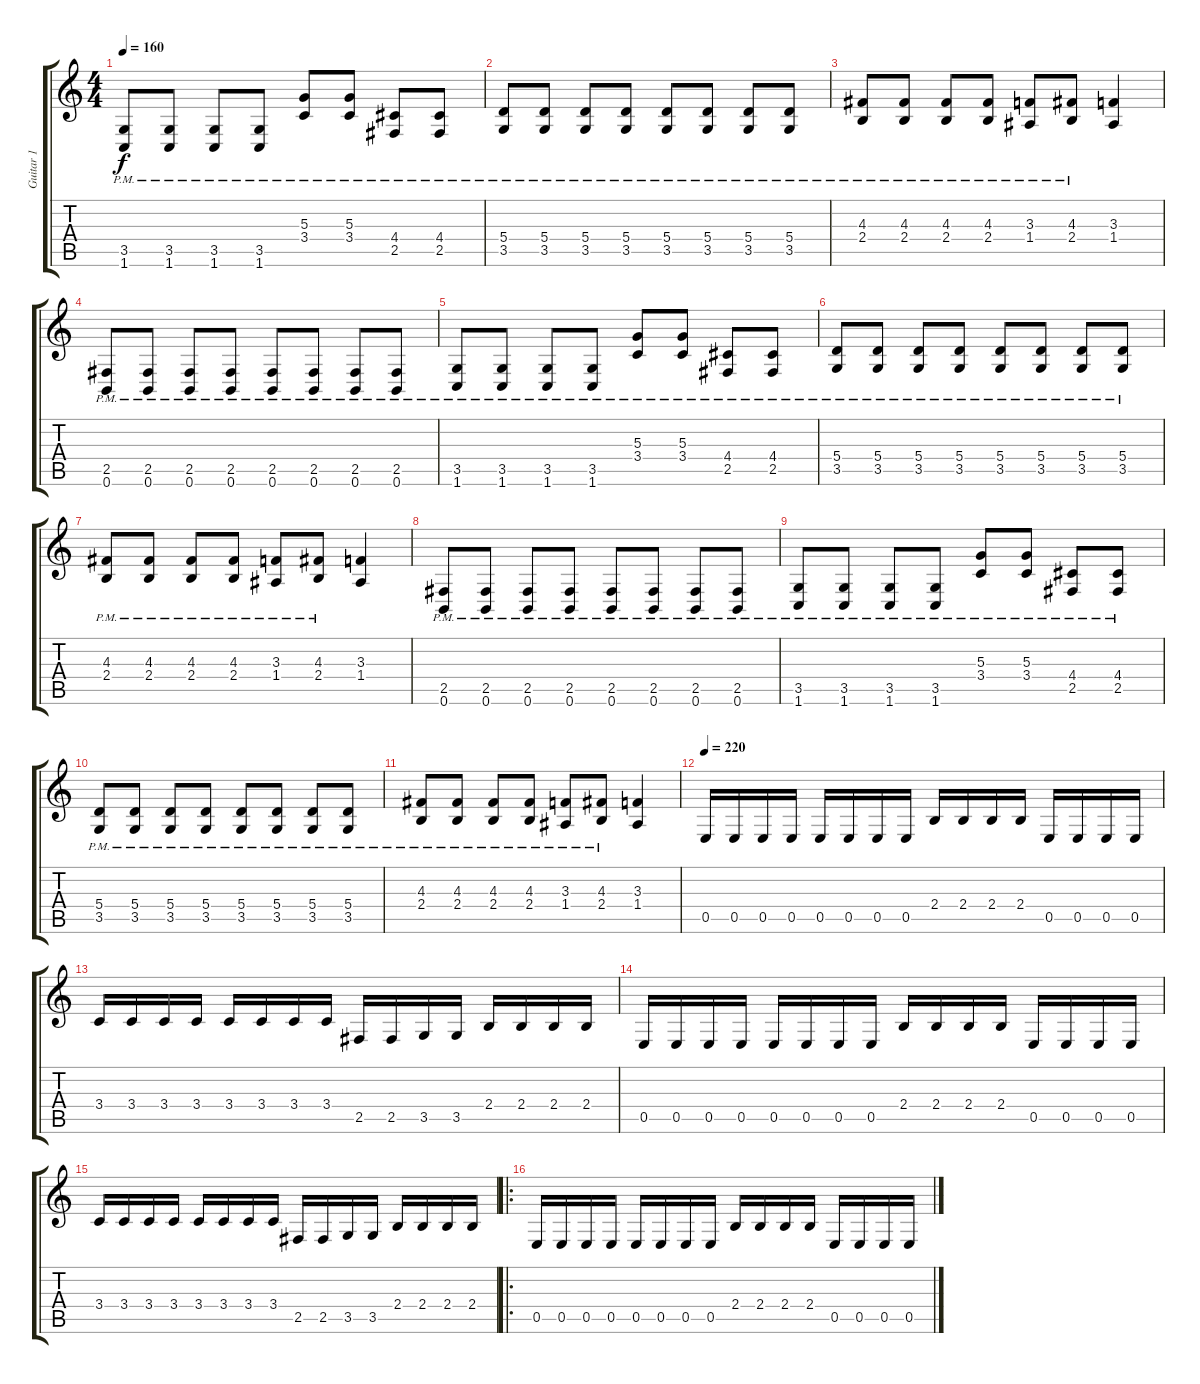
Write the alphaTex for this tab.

\track ("Guitar 1" "Guitar 1") {instrument distortionguitar}
\staff {score tabs}
\tuning (B3 Gb3 D3 A2 E2 B1) {hide}
\ts (4 4)
\tempo 160
\clef g2
\ks c
(3.5{pm} 1.6{pm}).8{dy f} (3.5{pm} 1.6{pm}).8 (3.5{pm} 1.6{pm}).8 (3.5{pm} 1.6{pm}).8 (5.3{pm} 3.4{pm}).8 (5.3{pm} 3.4{pm}).8 (4.4{pm} 2.5{pm}).8 (4.4{pm} 2.5{pm}).8 |
(5.4{pm} 3.5{pm}).8 (5.4{pm} 3.5{pm}).8 (5.4{pm} 3.5{pm}).8 (5.4{pm} 3.5{pm}).8 (5.4{pm} 3.5{pm}).8 (5.4{pm} 3.5{pm}).8 (5.4{pm} 3.5{pm}).8 (5.4{pm} 3.5{pm}).8 |
(4.3{pm} 2.4{pm}).8 (4.3{pm} 2.4{pm}).8 (4.3{pm} 2.4{pm}).8 (4.3{pm} 2.4{pm}).8 (3.3{pm} 1.4{pm}).8 (4.3{pm} 2.4{pm}).8 (3.3 1.4).4 |
(2.5{pm} 0.6{pm}).8 (2.5{pm} 0.6{pm}).8 (2.5{pm} 0.6{pm}).8 (2.5{pm} 0.6{pm}).8 (2.5{pm} 0.6{pm}).8 (2.5{pm} 0.6{pm}).8 (2.5{pm} 0.6{pm}).8 (2.5{pm} 0.6{pm}).8 |
(3.5{pm} 1.6{pm}).8 (3.5{pm} 1.6{pm}).8 (3.5{pm} 1.6{pm}).8 (3.5{pm} 1.6{pm}).8 (5.3{pm} 3.4{pm}).8 (5.3{pm} 3.4{pm}).8 (4.4{pm} 2.5{pm}).8 (4.4{pm} 2.5{pm}).8 |
(5.4{pm} 3.5{pm}).8 (5.4{pm} 3.5{pm}).8 (5.4{pm} 3.5{pm}).8 (5.4{pm} 3.5{pm}).8 (5.4{pm} 3.5{pm}).8 (5.4{pm} 3.5{pm}).8 (5.4{pm} 3.5{pm}).8 (5.4{pm} 3.5{pm}).8 |
(4.3{pm} 2.4{pm}).8 (4.3{pm} 2.4{pm}).8 (4.3{pm} 2.4{pm}).8 (4.3{pm} 2.4{pm}).8 (3.3{pm} 1.4{pm}).8 (4.3{pm} 2.4{pm}).8 (3.3 1.4).4 |
(2.5{pm} 0.6{pm}).8 (2.5{pm} 0.6{pm}).8 (2.5{pm} 0.6{pm}).8 (2.5{pm} 0.6{pm}).8 (2.5{pm} 0.6{pm}).8 (2.5{pm} 0.6{pm}).8 (2.5{pm} 0.6{pm}).8 (2.5{pm} 0.6{pm}).8 |
(3.5{pm} 1.6{pm}).8 (3.5{pm} 1.6{pm}).8 (3.5{pm} 1.6{pm}).8 (3.5{pm} 1.6{pm}).8 (5.3{pm} 3.4{pm}).8 (5.3{pm} 3.4{pm}).8 (4.4{pm} 2.5{pm}).8 (4.4{pm} 2.5{pm}).8 |
(5.4{pm} 3.5{pm}).8 (5.4{pm} 3.5{pm}).8 (5.4{pm} 3.5{pm}).8 (5.4{pm} 3.5{pm}).8 (5.4{pm} 3.5{pm}).8 (5.4{pm} 3.5{pm}).8 (5.4{pm} 3.5{pm}).8 (5.4{pm} 3.5{pm}).8 |
(4.3{pm} 2.4{pm}).8 (4.3{pm} 2.4{pm}).8 (4.3{pm} 2.4{pm}).8 (4.3{pm} 2.4{pm}).8 (3.3{pm} 1.4{pm}).8 (4.3{pm} 2.4{pm}).8 (3.3 1.4).4 |
\tempo 220
0.5.16 0.5.16 0.5.16 0.5.16 0.5.16 0.5.16 0.5.16 0.5.16 2.4.16 2.4.16 2.4.16 2.4.16 0.5.16 0.5.16 0.5.16 0.5.16 |
3.4.16 3.4.16 3.4.16 3.4.16 3.4.16 3.4.16 3.4.16 3.4.16 2.5.16 2.5.16 3.5.16 3.5.16 2.4.16 2.4.16 2.4.16 2.4.16 |
0.5.16 0.5.16 0.5.16 0.5.16 0.5.16 0.5.16 0.5.16 0.5.16 2.4.16 2.4.16 2.4.16 2.4.16 0.5.16 0.5.16 0.5.16 0.5.16 |
3.4.16 3.4.16 3.4.16 3.4.16 3.4.16 3.4.16 3.4.16 3.4.16 2.5.16 2.5.16 3.5.16 3.5.16 2.4.16 2.4.16 2.4.16 2.4.16 |
\ro
0.5.16 0.5.16 0.5.16 0.5.16 0.5.16 0.5.16 0.5.16 0.5.16 2.4.16 2.4.16 2.4.16 2.4.16 0.5.16 0.5.16 0.5.16 0.5.16
